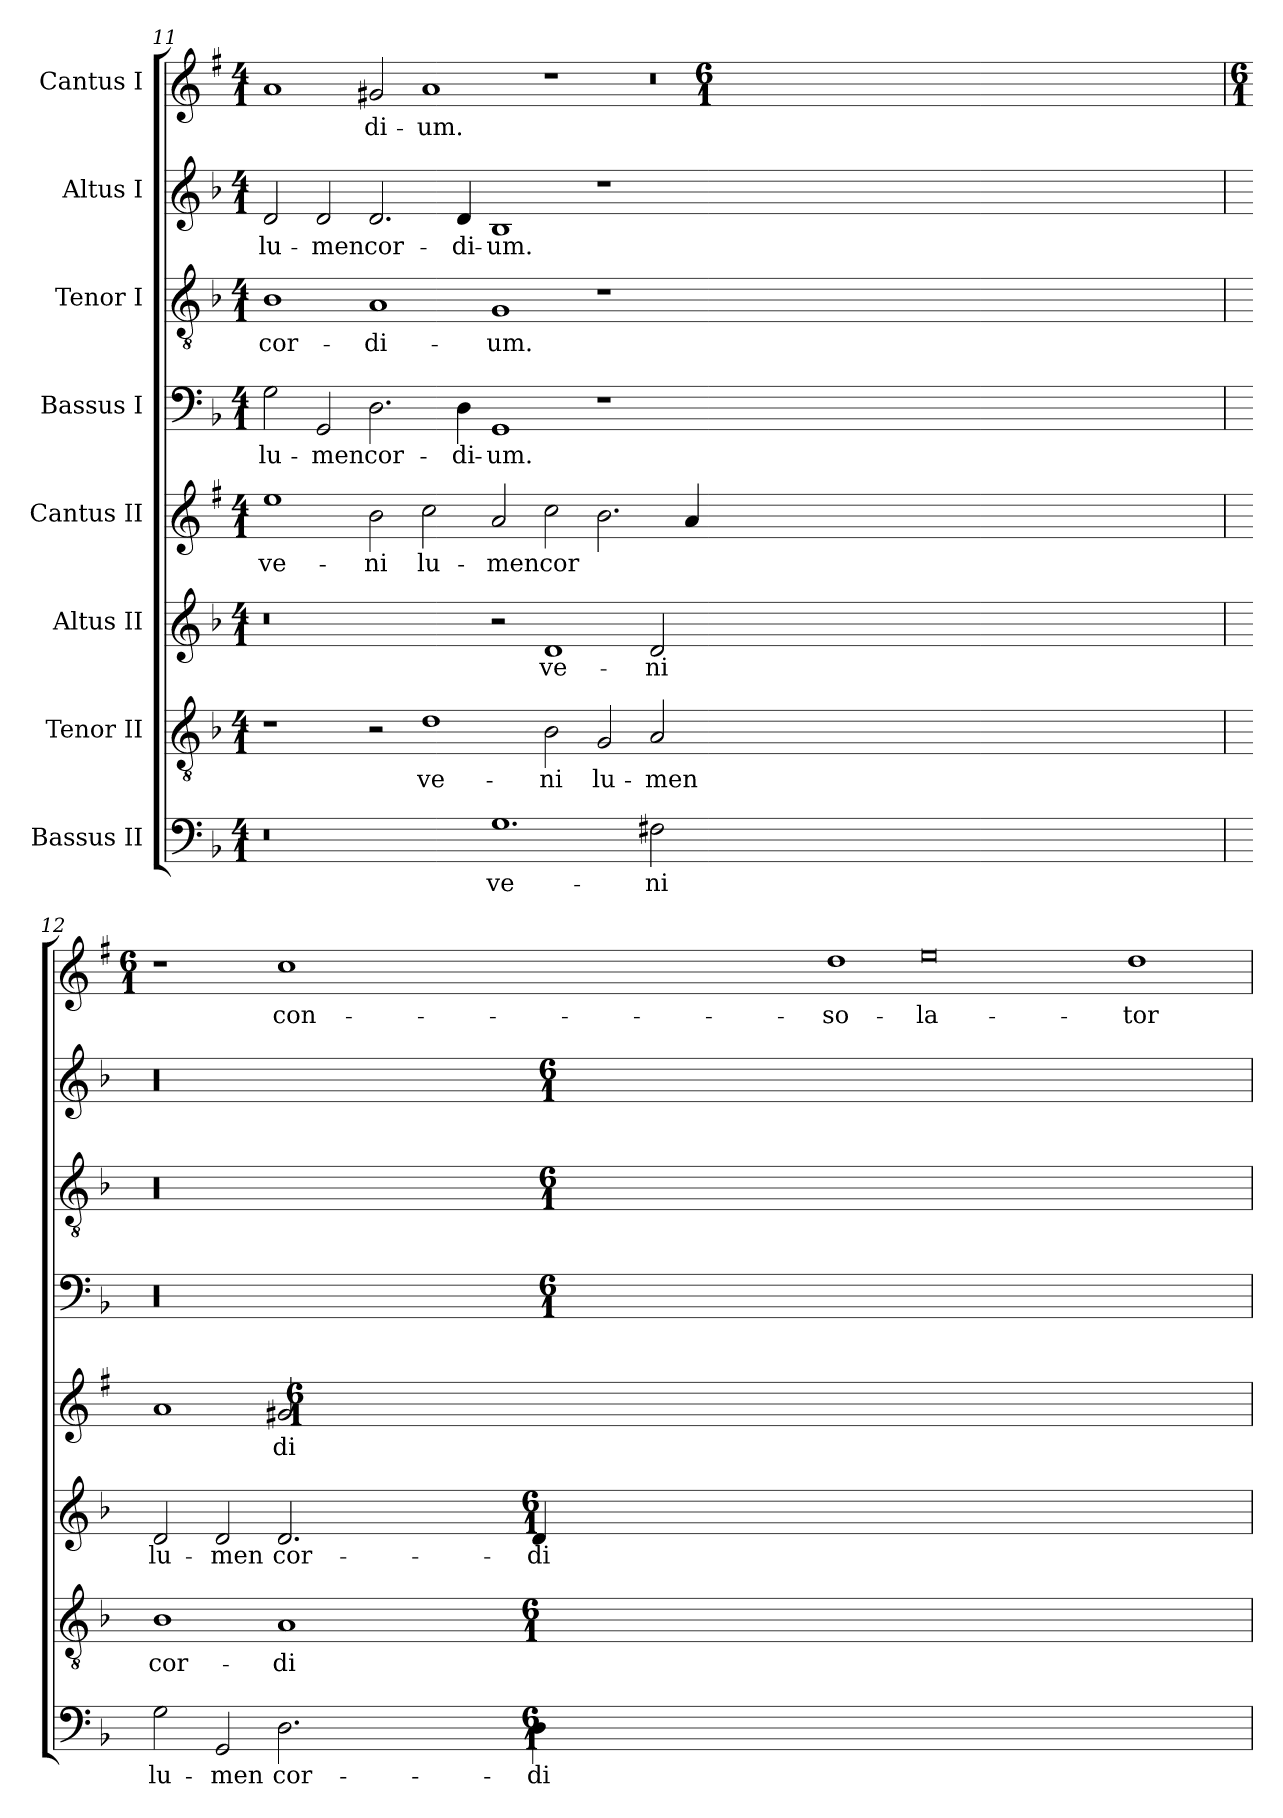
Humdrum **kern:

**kern	**text	**kern	**text	**kern	**text	**kern	**text	**kern	**text	**kern	**text	**kern	**text	**kern	**text
*part8	*part8	*part7	*part7	*part6	*part6	*part5	*part5	*part4	*part4	*part3	*part3	*part2	*part2	*part1	*part1
*staff8	*staff8	*staff7	*staff7	*staff6	*staff6	*staff5	*staff5	*staff4	*staff4	*staff3	*staff3	*staff2	*staff2	*staff1	*staff1
*I"Bassus II	*	*I"Tenor II	*	*I"Altus II	*	*I"Cantus II	*	*I"Bassus I	*	*I"Tenor I	*	*I"Altus I	*	*I"Cantus I	*
*clefF4	*	*clefGv2	*	*clefG2	*	*clefG2	*	*clefF4	*	*clefGv2	*	*clefG2	*	*clefG2	*
*	*	*	*	*	*	*ITrd1c2	*	*	*	*	*	*	*	*ITrd1c2	*
*k[b-]	*	*k[b-]	*	*k[b-]	*	*k[b-]	*	*k[b-]	*	*k[b-]	*	*k[b-]	*	*k[b-]	*
*F:	*	*F:	*	*F:	*	*F:	*	*F:	*	*F:	*	*F:	*	*F:	*
*M4/1	*	*M4/1	*	*M4/1	*	*M4/1	*	*M4/1	*	*M4/1	*	*M4/1	*	*M4/1	*
=11	=11	=11	=11	=11	=11	=11	=11	=11	=11	=11	=11	=11	=11	=11	=11
!	!	!	!	!	!	!	!LO:LY:b	!	!LO:LY:b	!	!LO:LY:b	!	!LO:LY:b	!	!
0r	.	1r	.	0r	.	1dd	ve-	2G	lu-	1B-	cor-	2d	-lu-	1g	.
!	!	!	!	!	!	!	!	!	!LO:LY:b	!	!	!	!LO:LY:b	!	!
.	.	.	.	.	.	.	.	2GG	-men	.	.	2d	-men	.	.
!	!	!	!	!	!	!	!LO:LY:b	!	!LO:LY:b	!	!LO:LY:b	!	!LO:LY:b	!	!LO:LY:b
.	.	2r	.	.	.	2a	-ni	2.D	cor-	1A	-di-	2.d	cor-	2f#X	di-
!	!	!	!LO:LY:b	!	!	!	!LO:LY:b	!	!	!	!	!	!	!	!LO:LY:b
.	.	1d	ve-	.	.	2b-	lu-	.	.	.	.	.	.	1g	-um.
!	!	!	!	!	!	!	!	!	!LO:LY:b	!	!	!	!LO:LY:b	!	!
.	.	.	.	.	.	.	.	4D	-di-	.	.	4d	-di-	.	.
!	!LO:LY:b	!	!	!	!	!	!LO:LY:b	!	!LO:LY:b	!	!LO:LY:b	!	!LO:LY:b	!	!
1.G	ve-	.	.	2r	.	2g	-men	1GG	-um.	1G	-um.	1B-	-um.	.	.
!	!	!	!LO:LY:b	!	!LO:LY:b	!	!LO:LY:b	!	!	!	!	!	!	!	!
.	.	2B-	-ni	1d	ve-	2b-	cor	.	.	.	.	.	.	1r	.
!	!	!	!LO:LY:b	!	!	!	!	!	!	!	!	!	!	!	!
.	.	2G	lu-	.	.	2.a	.	1r	.	1r	.	1r	.	.	.
!	!LO:LY:b	!	!LO:LY:b	!	!LO:LY:b	!	!	!	!	!	!	!	!	!	!
2F#X	-ni	2A	-men	2d	-ni	.	.	.	.	.	.	.	.	0r	.
.	.	.	.	.	.	4g	.	.	.	.	.	.	.	.	.
1.ryy	.	1.ryy	.	1.ryy	.	1.ryy	.	1.ryy	.	1.ryy	.	1.ryy	.	.	.
*	*	*	*	*	*	*	*	*	*	*	*	*	*	*M6/1	*
!!LO:LB:g=z
=12	=12	=12	=12	=12	=12	=12	=12	=12	=12	=12	=12	=12	=12	=12	=12
*	*	*	*	*	*	*	*	*	*	*	*	*	*	*M6/1	*
!	!LO:LY:b	!	!LO:LY:b	!	!LO:LY:b	!	!	!	!	!	!	!	!	!	!
2G	lu-	1B-	cor-	2d	lu-	1g	.	00r	.	00r	.	00r	.	1r	.
!	!LO:LY:b	!	!	!	!LO:LY:b	!	!	!	!	!	!	!	!	!	!
2GG	-men	.	.	2d	-men	.	.	.	.	.	.	.	.	.	.
!	!LO:LY:b	!	!LO:LY:b	!	!LO:LY:b	!	!LO:LY:b	!	!	!	!	!	!	!	!LO:LY:b
2.D	cor-	1A	-di-	2.d	cor-	2f#X	di-	.	.	.	.	.	.	1b-	con-
*	*	*	*	*	*	*M6/1	*	*	*	*	*	*	*	*	*
.	.	.	.	.	.	00ryy	.	.	.	.	.	.	.	.	.
!	!LO:LY:b	!	!	!	!LO:LY:b	!	!	!	!	!	!	!	!	!	!
4D	-di-	.	.	4d	-di-	.	.	.	.	.	.	.	.	.	.
*M6/1	*	*M6/1	*	*M6/1	*	*	*	*M6/1	*	*M6/1	*	*M6/1	*	*	*
!	!	!	!	!	!	!	!	!	!	!	!	!	!	!	!LO:LY:b
00ryy	.	00ryy	.	00ryy	.	.	.	.	.	.	.	.	.	1cc	-so-
!	!	!	!	!	!	!	!	!	!	!	!	!	!	!	!LO:LY:b
.	.	.	.	.	.	.	.	.	.	.	.	.	.	0dd	-la-
.	.	.	.	.	.	.	.	0ryy	.	0ryy	.	0ryy	.	.	.
!	!	!	!	!	!	!	!	!	!	!	!	!	!	!	!LO:LY:b
.	.	.	.	.	.	.	.	.	.	.	.	.	.	1cc	-tor
.	.	.	.	.	.	2ryy	.	.	.	.	.	.	.	.	.
=	=	=	=	=	=	=	=	=	=	=	=	=	=	=	=
*-	*-	*-	*-	*-	*-	*-	*-	*-	*-	*-	*-	*-	*-	*-	*-
